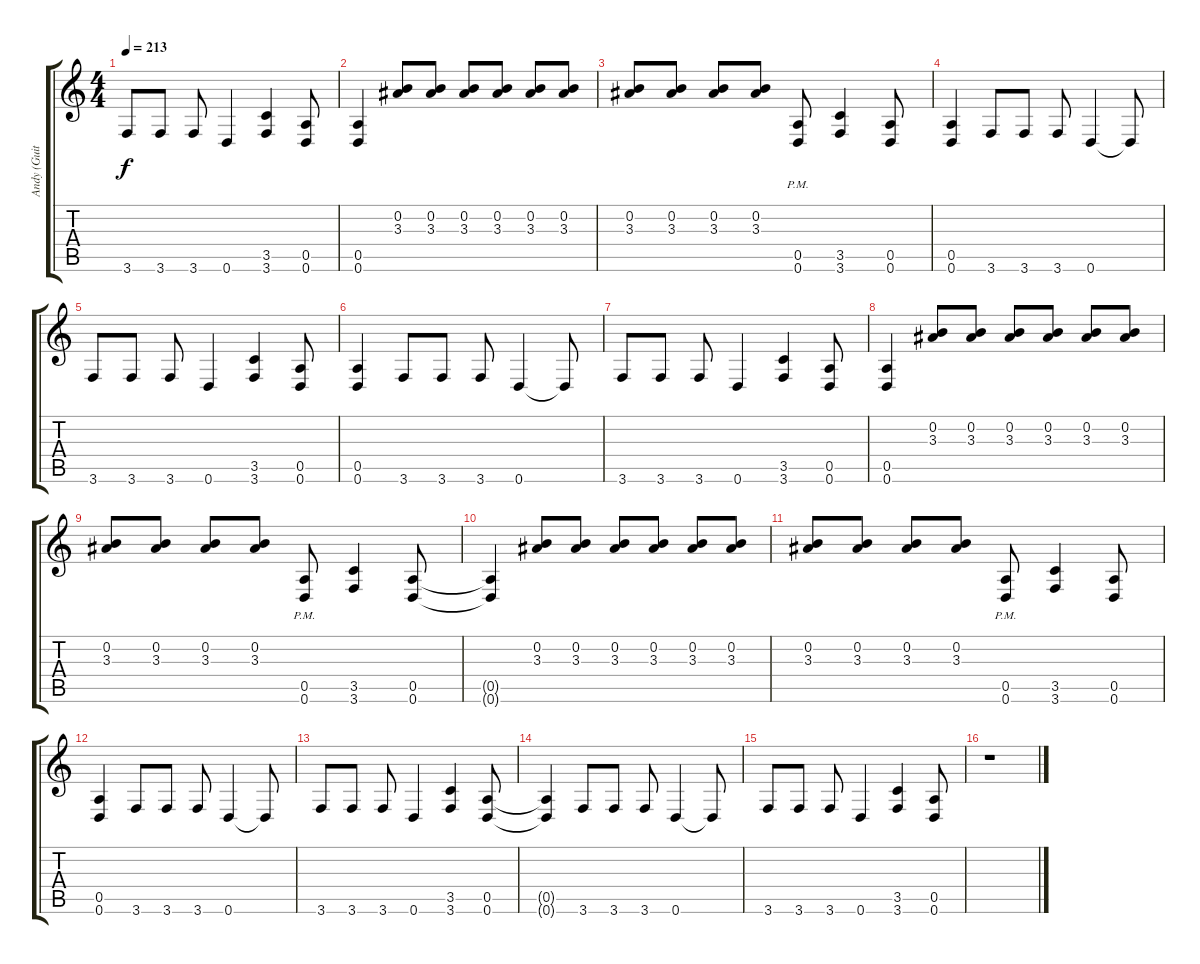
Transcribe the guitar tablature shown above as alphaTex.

\track ("Andy (Guitar right)" "Andy (Guit") {instrument distortionguitar}
\staff {score tabs}
\tuning (E4 B3 G3 D3 A2 D2) {hide}
\ts (4 4)
\tempo 213
\clef g2
\ks c
3.6.8{dy f} 3.6.8 3.6.8 0.6.4 (3.5 3.6).4 (0.5 0.6).8 |
(0.5 0.6).4 (0.2 3.3).8 (0.2 3.3).8 (0.2 3.3).8 (0.2 3.3).8 (0.2 3.3).8 (0.2 3.3).8 |
(0.2 3.3).8 (0.2 3.3).8 (0.2 3.3).8 (0.2 3.3).8 (0.5{pm} 0.6{pm}).8 (3.5 3.6).4 (0.5 0.6).8 |
(0.5 0.6).4 3.6.8 3.6.8 3.6.8 0.6.4 0.6{t}.8 |
3.6.8 3.6.8 3.6.8 0.6.4 (3.5 3.6).4 (0.5 0.6).8 |
(0.5 0.6).4 3.6.8 3.6.8 3.6.8 0.6.4 0.6{t}.8 |
3.6.8 3.6.8 3.6.8 0.6.4 (3.5 3.6).4 (0.5 0.6).8 |
(0.5 0.6).4 (0.2 3.3).8 (0.2 3.3).8 (0.2 3.3).8 (0.2 3.3).8 (0.2 3.3).8 (0.2 3.3).8 |
(0.2 3.3).8 (0.2 3.3).8 (0.2 3.3).8 (0.2 3.3).8 (0.5{pm} 0.6{pm}).8 (3.5 3.6).4 (0.5 0.6).8 |
(0.5{t} 0.6{t}).4 (0.2 3.3).8 (0.2 3.3).8 (0.2 3.3).8 (0.2 3.3).8 (0.2 3.3).8 (0.2 3.3).8 |
(0.2 3.3).8 (0.2 3.3).8 (0.2 3.3).8 (0.2 3.3).8 (0.5{pm} 0.6{pm}).8 (3.5 3.6).4 (0.5 0.6).8 |
(0.5 0.6).4 3.6.8 3.6.8 3.6.8 0.6.4 0.6{t}.8 |
3.6.8 3.6.8 3.6.8 0.6.4 (3.5 3.6).4 (0.5 0.6).8 |
(0.5{t} 0.6{t}).4 3.6.8 3.6.8 3.6.8 0.6.4 0.6{t}.8 |
3.6.8 3.6.8 3.6.8 0.6.4 (3.5 3.6).4 (0.5 0.6).8 |
r.1
